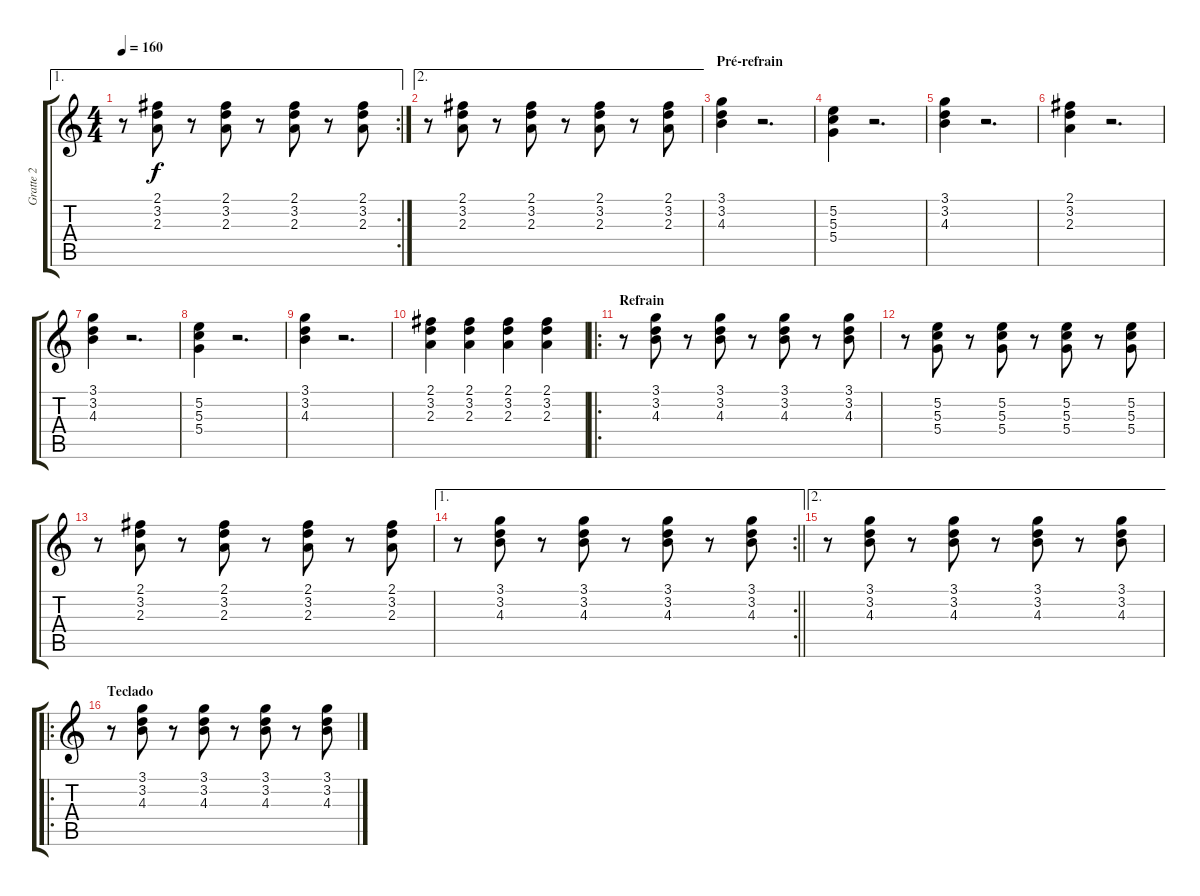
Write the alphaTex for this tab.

\track ("Gratte 2" "Gratte 2") {instrument electricguitarclean}
\staff {score tabs}
\tuning (E4 B3 G3 D3 A2 E2) {hide}
\ae 1
\rc 2
\ts (4 4)
\tempo 160
\clef g2
\ks c
r.8{dy f} (2.1 3.2 2.3).8 r.8 (2.1 3.2 2.3).8 r.8 (2.1 3.2 2.3).8 r.8 (2.1 3.2 2.3).8 |
\ae 2
r.8 (2.1 3.2 2.3).8 r.8 (2.1 3.2 2.3).8 r.8 (2.1 3.2 2.3).8 r.8 (2.1 3.2 2.3).8 |
\section ("" "Pré-refrain")
(3.1 3.2 4.3).4 r.2{d} |
(5.2 5.3 5.4).4 r.2{d} |
(3.1 3.2 4.3).4 r.2{d} |
(2.1 3.2 2.3).4 r.2{d} |
(3.1 3.2 4.3).4 r.2{d} |
(5.2 5.3 5.4).4 r.2{d} |
(3.1 3.2 4.3).4 r.2{d} |
(2.1 3.2 2.3).4 (2.1 3.2 2.3).4 (2.1 3.2 2.3).4 (2.1 3.2 2.3).4 |
\ro
\section ("" "Refrain")
r.8 (3.1 3.2 4.3).8 r.8 (3.1 3.2 4.3).8 r.8 (3.1 3.2 4.3).8 r.8 (3.1 3.2 4.3).8 |
r.8 (5.2 5.3 5.4).8 r.8 (5.2 5.3 5.4).8 r.8 (5.2 5.3 5.4).8 r.8 (5.2 5.3 5.4).8 |
r.8 (2.1 3.2 2.3).8 r.8 (2.1 3.2 2.3).8 r.8 (2.1 3.2 2.3).8 r.8 (2.1 3.2 2.3).8 |
\ae 1
\rc 2
\barLineRight lightlight
r.8 (3.1 3.2 4.3).8 r.8 (3.1 3.2 4.3).8 r.8 (3.1 3.2 4.3).8 r.8 (3.1 3.2 4.3).8 |
\ae 2
r.8 (3.1 3.2 4.3).8 r.8 (3.1 3.2 4.3).8 r.8 (3.1 3.2 4.3).8 r.8 (3.1 3.2 4.3).8 |
\ro
\section ("" "Teclado")
r.8 (3.1 3.2 4.3).8 r.8 (3.1 3.2 4.3).8 r.8 (3.1 3.2 4.3).8 r.8 (3.1 3.2 4.3).8
